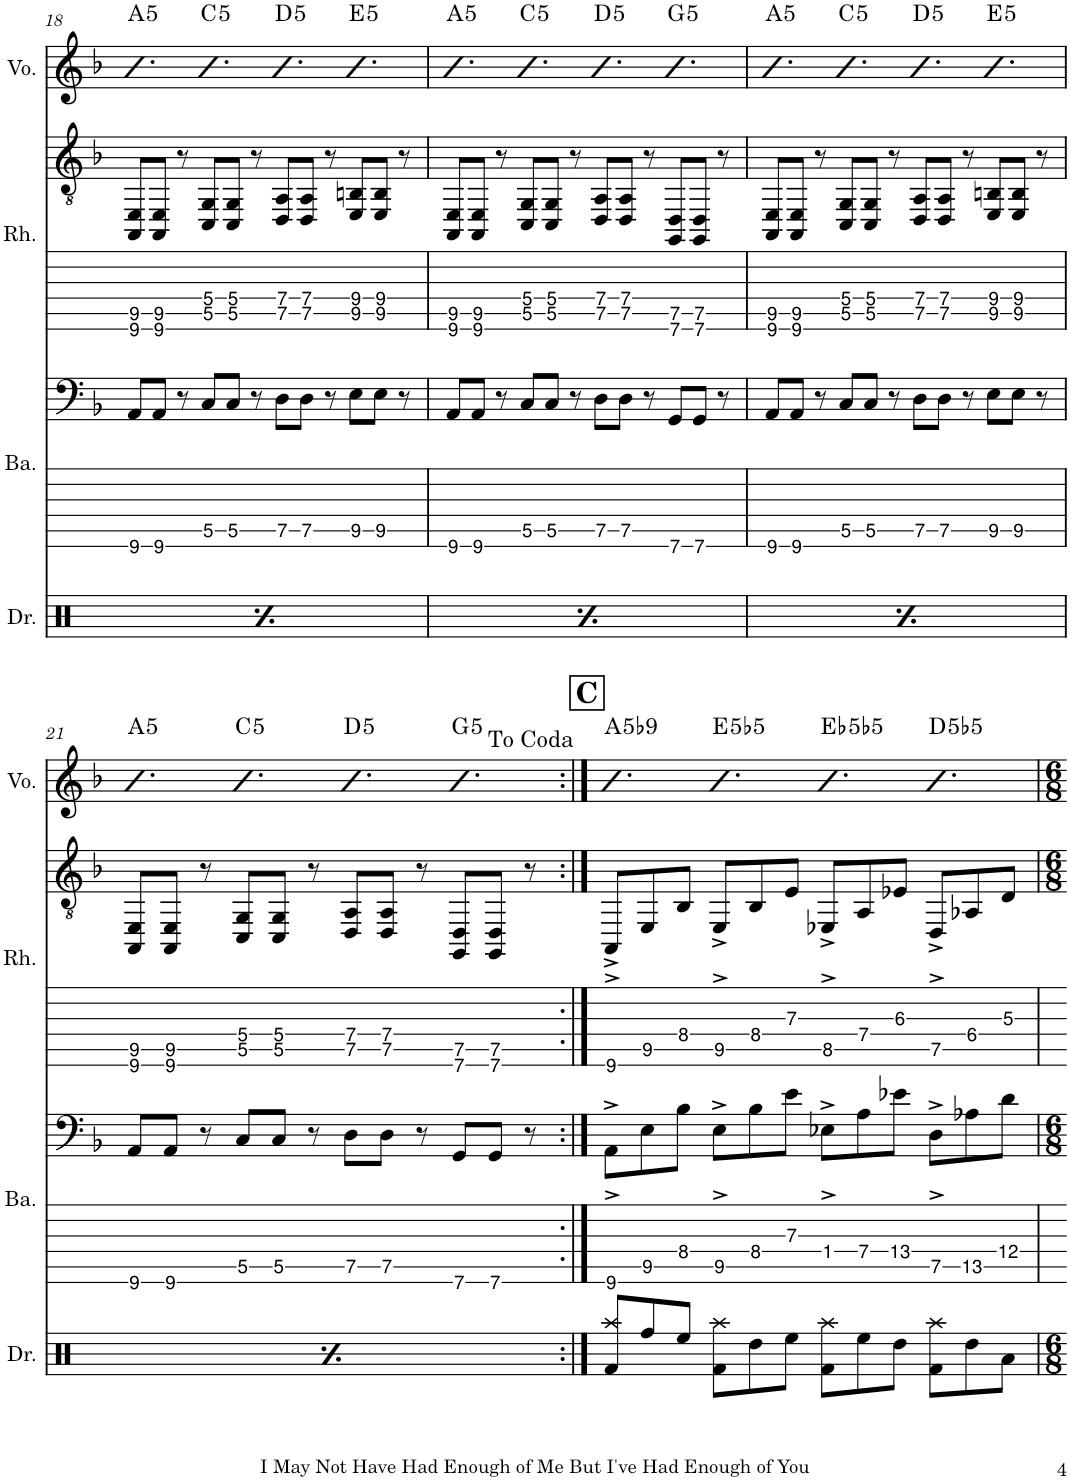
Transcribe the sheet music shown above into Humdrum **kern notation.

**kern	**kern	**kern	**kern	**kern	**harte
*part3	*part3	*part2	*part2	*part1	*part1
*staff5	*staff4	*staff3	*staff2	*staff1	*
*I"Bass	*	*I"Rhythm	*	*I"Voice	*
*I'Ba.	*	*I'Rh.	*	*I'Vo.	*
!!LO:PB:g=z
*clefF4	*clefF4	*	*clefGv2	*clefG2	*
*Trd7c12	*Trd7c12	*Trd-7c-12	*Trd-7c-12	*	*
*k[b-]	*k[b-]	*k[b-]	*k[b-]	*k[b-]	*
*M12/8	*M12/8	*M12/8	*M12/8	*M12/8	*
=18	=18	=18	=18	=18	=18
!	!	!	!	!	!LO:H:kt=5
8AAL	8AA/L	8AAA\ 8EE\L	8AAA/ 8EE/L	4.b-	A:(1,5)
8AAJ	8AA/J	8AAA\ 8EE\J	8AAA/ 8EE/J	.	.
8r	8r	8r	8r	.	.
!	!	!	!	!	!LO:H:kt=5
8CL	8C/L	8CC\ 8GG\L	8CC/ 8GG/L	4.b-	C:(1,5)
8CJ	8C/J	8CC\ 8GG\J	8CC/ 8GG/J	.	.
8r	8r	8r	8r	.	.
!	!	!	!	!	!LO:H:kt=5
8DL	8D\L	8DD\ 8AA\L	8DD/ 8AA/L	4.b-	D:(1,5)
8DJ	8D\J	8DD\ 8AA\J	8DD/ 8AA/J	.	.
8r	8r	8r	8r	.	.
!	!	!	!	!	!LO:H:kt=5
8EL	8E\L	8EE\ 8BBn\L	8EE/ 8BBn/L	4.b-	E:(1,5)
8EJ	8E\J	8EE\ 8BB\J	8EE/ 8BB/J	.	.
8r	8r	8r	8r	.	.
=19	=19	=19	=19	=19	=19
!	!	!	!	!	!LO:H:kt=5
8AAL	8AA/L	8AAA\ 8EE\L	8AAA/ 8EE/L	4.b-	A:(1,5)
8AAJ	8AA/J	8AAA\ 8EE\J	8AAA/ 8EE/J	.	.
8r	8r	8r	8r	.	.
!	!	!	!	!	!LO:H:kt=5
8CL	8C/L	8CC\ 8GG\L	8CC/ 8GG/L	4.b-	C:(1,5)
8CJ	8C/J	8CC\ 8GG\J	8CC/ 8GG/J	.	.
8r	8r	8r	8r	.	.
!	!	!	!	!	!LO:H:kt=5
8DL	8D\L	8DD\ 8AA\L	8DD/ 8AA/L	4.b-	D:(1,5)
8DJ	8D\J	8DD\ 8AA\J	8DD/ 8AA/J	.	.
8r	8r	8r	8r	.	.
!	!	!	!	!	!LO:H:kt=5
8GGL	8GG/L	8GGG\ 8DD\L	8GGG/ 8DD/L	4.b-	G:(1,5)
8GGJ	8GG/J	8GGG\ 8DD\J	8GGG/ 8DD/J	.	.
8r	8r	8r	8r	.	.
=20	=20	=20	=20	=20	=20
!	!	!	!	!	!LO:H:kt=5
8AAL	8AA/L	8AAA\ 8EE\L	8AAA/ 8EE/L	4.b-	A:(1,5)
8AAJ	8AA/J	8AAA\ 8EE\J	8AAA/ 8EE/J	.	.
8r	8r	8r	8r	.	.
!	!	!	!	!	!LO:H:kt=5
8CL	8C/L	8CC\ 8GG\L	8CC/ 8GG/L	4.b-	C:(1,5)
8CJ	8C/J	8CC\ 8GG\J	8CC/ 8GG/J	.	.
8r	8r	8r	8r	.	.
!	!	!	!	!	!LO:H:kt=5
8DL	8D\L	8DD\ 8AA\L	8DD/ 8AA/L	4.b-	D:(1,5)
8DJ	8D\J	8DD\ 8AA\J	8DD/ 8AA/J	.	.
8r	8r	8r	8r	.	.
!	!	!	!	!	!LO:H:kt=5
8EL	8E\L	8EE\ 8BBn\L	8EE/ 8BBn/L	4.b-	E:(1,5)
8EJ	8E\J	8EE\ 8BB\J	8EE/ 8BB/J	.	.
8r	8r	8r	8r	.	.
!!LO:LB:g=z
=21	=21	=21	=21	=21	=21
!	!	!	!	!	!LO:H:kt=5
8AAL	8AA/L	8AAA\ 8EE\L	8AAA/ 8EE/L	4.b-	A:(1,5)
8AAJ	8AA/J	8AAA\ 8EE\J	8AAA/ 8EE/J	.	.
8r	8r	8r	8r	.	.
!	!	!	!	!	!LO:H:kt=5
8CL	8C/L	8CC\ 8GG\L	8CC/ 8GG/L	4.b-	C:(1,5)
8CJ	8C/J	8CC\ 8GG\J	8CC/ 8GG/J	.	.
8r	8r	8r	8r	.	.
!	!	!	!	!	!LO:H:kt=5
8DL	8D\L	8DD\ 8AA\L	8DD/ 8AA/L	4.b-	D:(1,5)
8DJ	8D\J	8DD\ 8AA\J	8DD/ 8AA/J	.	.
8r	8r	8r	8r	.	.
!	!	!	!	!	!LO:H:kt=5
8GGL	8GG/L	8GGG\ 8DD\L	8GGG/ 8DD/L	4.b-	G:(1,5)
8GGJ	8GG/J	8GGG\ 8DD\J	8GGG/ 8DD/J	.	.
8r	8r	8r	8r	.	.
!!LO:REH:place=s1:a:B:cj:fs=14:t=C
=22:|!	=22:|!	=22:|!	=22:|!	=22:|!	=22:|!
!	!	!	!	!	!LO:H:kt=5
8AA^L	8AA^\L	8AAA^L	8AAA^/L	4.b-	A:(1,5,b9)
8E	8E\	8EE	8EE/	.	.
8B-J	8B-\J	8BB-J	8BB-/J	.	.
!	!	!	!	!	!LO:H:kt=5
8E^L	8E^\L	8EE^L	8EE^/L	4.b-	E:(1,b5)
8B-	8B-\	8BB-	8BB-/	.	.
8eJ	8e\J	8EJ	8E/J	.	.
!	!	!	!	!	!LO:H:kt=5
8E-X^L	8E-X^\L	8EE-X^L	8EE-X^/L	4.b-	Eb:(1,b5)
8A	8A\	8AA	8AA/	.	.
8e-XJ	8e-X\J	8E-XJ	8E-X/J	.	.
!	!	!	!	!	!LO:H:kt=5
8D^L	8D^\L	8DD^L	8DD^/L	4.b-	D:(1,b5)
8A-X	8A-X\	8AA-X	8AA-X/	.	.
8dJ	8d\J	8DJ	8D/J	.	.
=	=	=	=	=	=
*-	*-	*-	*-	*-	*-
